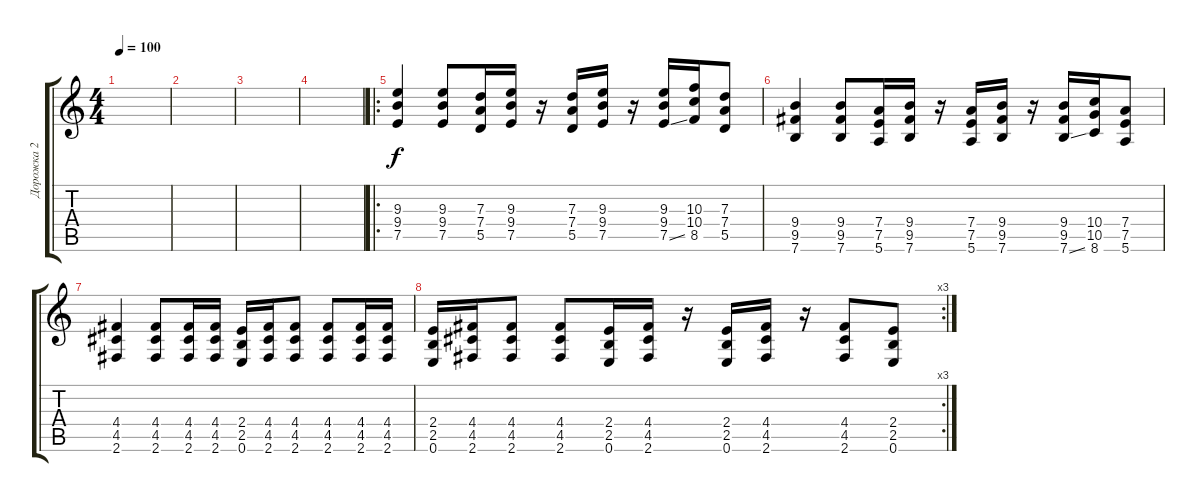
\track ("Дорожка 2" "Дорожка 2") {instrument overdrivenguitar}
\staff {score tabs}
\tuning (E4 B3 G3 D3 A2 E2) {hide}
\ts (4 4)
\tempo 100
\clef g2
\ks c
|
|
|
|
\ro
(9.3 9.4 7.5).4{volume 9} (9.3 9.4 7.5).8 (7.3 7.4 5.5).16 (9.3 9.4 7.5).16 r.16 (7.3 7.4 5.5).16 (9.3 9.4 7.5).16 r.16 (9.3 9.4 7.5{ss}).16 (10.3 10.4 8.5).16 (7.3 7.4 5.5).8 |
(9.4 9.5 7.6).4 (9.4 9.5 7.6).8 (7.4 7.5 5.6).16 (9.4 9.5 7.6).16 r.16 (7.4 7.5 5.6).16 (9.4 9.5 7.6).16 r.16 (9.4 9.5 7.6{ss}).16 (10.4 10.5 8.6).16 (7.4 7.5 5.6).8 |
(4.4 4.5 2.6).4 (4.4 4.5 2.6).8 (4.4 4.5 2.6).16 (4.4 4.5 2.6).16 (2.4 2.5 0.6).16 (4.4 4.5 2.6).16 (4.4 4.5 2.6).8 (4.4 4.5 2.6).8 (4.4 4.5 2.6).16 (4.4 4.5 2.6).16 |
\rc 3
(2.4 2.5 0.6).16 (4.4 4.5 2.6).16 (4.4 4.5 2.6).8 (4.4 4.5 2.6).8 (2.4 2.5 0.6).16 (4.4 4.5 2.6).16 r.16 (2.4 2.5 0.6).16 (4.4 4.5 2.6).16 r.16 (4.4 4.5 2.6).8 (2.4 2.5 0.6).8
